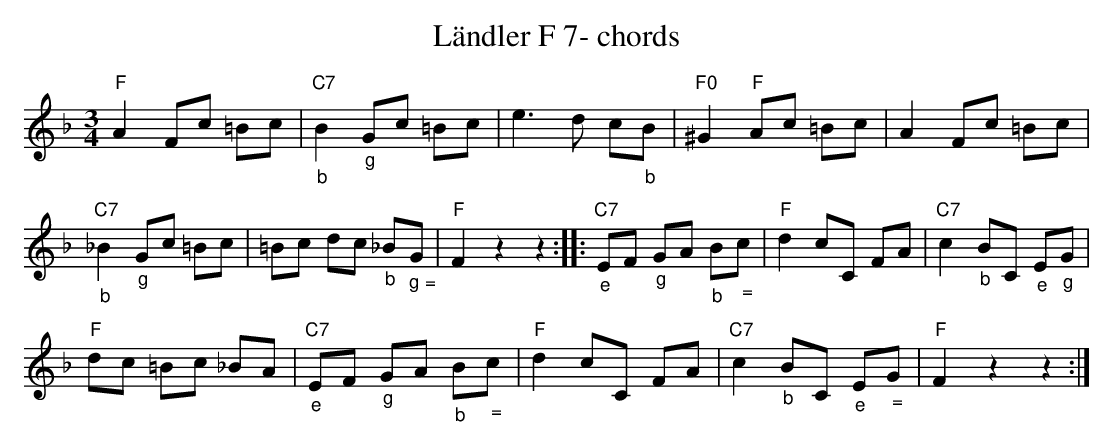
X:1
T:L\"andler F 7- chords
M:3/4
L:1/8
K:Fmaj%%MIDI gchordon
"F"A2Fc =Bc | "C7""_b"B2"_g"Gc =Bc | e3d c"_b"B | "F0"^G2 "F"Ac =Bc | A2Fc =Bc |
"C7""_b"_B2"_g"Gc =Bc | =Bc dc "_b"_B"_ g ="G | "F"F2z2z2 :: "C7""_e"EF "_g"GA "_b"B"_ ="c | "F"d2cC FA | "C7"c2"_b"BC "_e"E"_g"G |
"F"dc =Bc _BA | "C7""_e"EF "_g"GA "_b"B"_ ="c | "F"d2cC FA | "C7"c2"_b"BC "_e"E"_ ="G | "F"F2z2z2 :|
